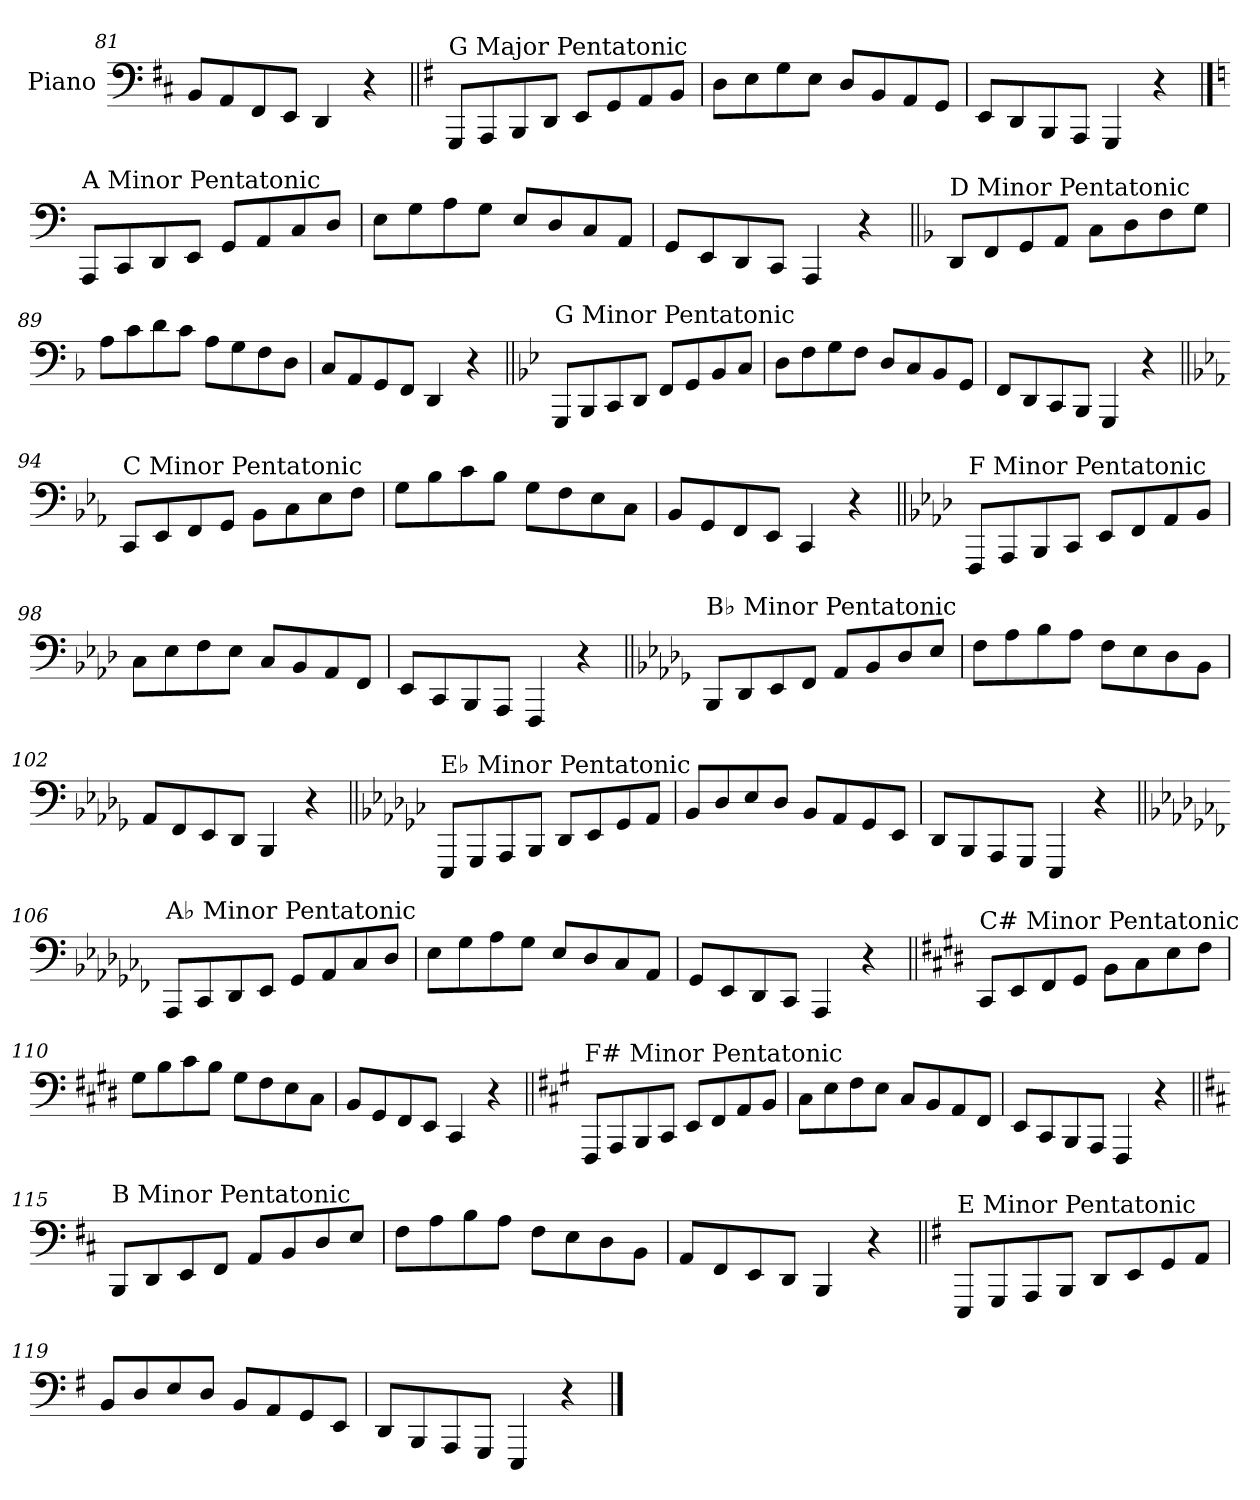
**kern
*part1
*staff1
*I"Piano
*I'Pno.
*clefF4
*k[f#c#]
=81
8BB/L
8AA/
8FF#/
8EE/J
4DD/
4r
=82||
*k[f#]
!LO:TX:a:t=G Major Pentatonic
8GGG/L
8AAA/
8BBB/
8DD/J
8EE/L
8GG/
8AA/
8BB/J
=83
8D\L
8E\
8G\
8E\J
8D/L
8BB/
8AA/
8GG/J
=84
8EE/L
8DD/
8BBB/
8AAA/J
4GGG/
4r
!!LO:PB:g=z
==85
*k[]
!LO:TX:a:t=A Minor Pentatonic
8AAA/L
8CC/
8DD/
8EE/J
8GG/L
8AA/
8C/
8D/J
=86
8E\L
8G\
8A\
8G\J
8E/L
8D/
8C/
8AA/J
=87
8GG/L
8EE/
8DD/
8CC/J
4AAA/
4r
=88||
*k[b-]
!LO:TX:a:t=D Minor Pentatonic
8DD/L
8FF/
8GG/
8AA/J
8C\L
8D\
8F\
8G\J
=89
8A\L
8c\
8d\
8c\J
8A\L
8G\
8F\
8D\J
=90
8C/L
8AA/
8GG/
8FF/J
4DD/
4r
!!LO:LB:g=z
=91||
*k[b-e-]
!LO:TX:a:t=G Minor Pentatonic
8GGG/L
8BBB-/
8CC/
8DD/J
8FF/L
8GG/
8BB-/
8C/J
=92
8D\L
8F\
8G\
8F\J
8D/L
8C/
8BB-/
8GG/J
=93
8FF/L
8DD/
8CC/
8BBB-/J
4GGG/
4r
=94||
*k[b-e-a-]
!LO:TX:a:t=C Minor Pentatonic
8CC/L
8EE-/
8FF/
8GG/J
8BB-\L
8C\
8E-\
8F\J
=95
8G\L
8B-\
8c\
8B-\J
8G\L
8F\
8E-\
8C\J
=96
8BB-/L
8GG/
8FF/
8EE-/J
4CC/
4r
!!LO:LB:g=z
=97||
*k[b-e-a-d-]
!LO:TX:a:t=F Minor Pentatonic
8FFF/L
8AAA-/
8BBB-/
8CC/J
8EE-/L
8FF/
8AA-/
8BB-/J
=98
8C\L
8E-\
8F\
8E-\J
8C/L
8BB-/
8AA-/
8FF/J
=99
8EE-/L
8CC/
8BBB-/
8AAA-/J
4FFF/
4r
=100||
*k[b-e-a-d-g-]
!LO:TX:a:t=B♭ Minor Pentatonic
8BBB-/L
8DD-/
8EE-/
8FF/J
8AA-/L
8BB-/
8D-/
8E-/J
=101
8F\L
8A-\
8B-\
8A-\J
8F\L
8E-\
8D-\
8BB-\J
=102
8AA-/L
8FF/
8EE-/
8DD-/J
4BBB-/
4r
!!LO:LB:g=z
=103||
*k[b-e-a-d-g-c-]
!LO:TX:a:t=E♭ Minor Pentatonic
8EEE-/L
8GGG-/
8AAA-/
8BBB-/J
8DD-/L
8EE-/
8GG-/
8AA-/J
=104
8BB-/L
8D-/
8E-/
8D-/J
8BB-/L
8AA-/
8GG-/
8EE-/J
=105
8DD-/L
8BBB-/
8AAA-/
8GGG-/J
4EEE-/
4r
=106||
*k[b-e-a-d-g-c-f-]
!LO:TX:a:t=A♭ Minor Pentatonic
8AAA-/L
8CC-/
8DD-/
8EE-/J
8GG-/L
8AA-/
8C-/
8D-/J
=107
8E-\L
8G-\
8A-\
8G-\J
8E-/L
8D-/
8C-/
8AA-/J
=108
8GG-/L
8EE-/
8DD-/
8CC-/J
4AAA-/
4r
!!LO:LB:g=z
=109||
*k[f#c#g#d#]
!LO:TX:a:t=C# Minor Pentatonic
8CC#/L
8EE/
8FF#/
8GG#/J
8BB\L
8C#\
8E\
8F#\J
=110
8G#\L
8B\
8c#\
8B\J
8G#\L
8F#\
8E\
8C#\J
=111
8BB/L
8GG#/
8FF#/
8EE/J
4CC#/
4r
=112||
*k[f#c#g#]
!LO:TX:a:t=F# Minor Pentatonic
8FFF#/L
8AAA/
8BBB/
8CC#/J
8EE/L
8FF#/
8AA/
8BB/J
=113
8C#\L
8E\
8F#\
8E\J
8C#/L
8BB/
8AA/
8FF#/J
=114
8EE/L
8CC#/
8BBB/
8AAA/J
4FFF#/
4r
!!LO:LB:g=z
=115||
*k[f#c#]
!LO:TX:a:t=B Minor Pentatonic
8BBB/L
8DD/
8EE/
8FF#/J
8AA/L
8BB/
8D/
8E/J
=116
8F#\L
8A\
8B\
8A\J
8F#\L
8E\
8D\
8BB\J
=117
8AA/L
8FF#/
8EE/
8DD/J
4BBB/
4r
=118||
*k[f#]
!LO:TX:a:t=E Minor Pentatonic
8EEE/L
8GGG/
8AAA/
8BBB/J
8DD/L
8EE/
8GG/
8AA/J
=119
8BB/L
8D/
8E/
8D/J
8BB/L
8AA/
8GG/
8EE/J
=120
8DD/L
8BBB/
8AAA/
8GGG/J
4EEE/
4r
==
*-
